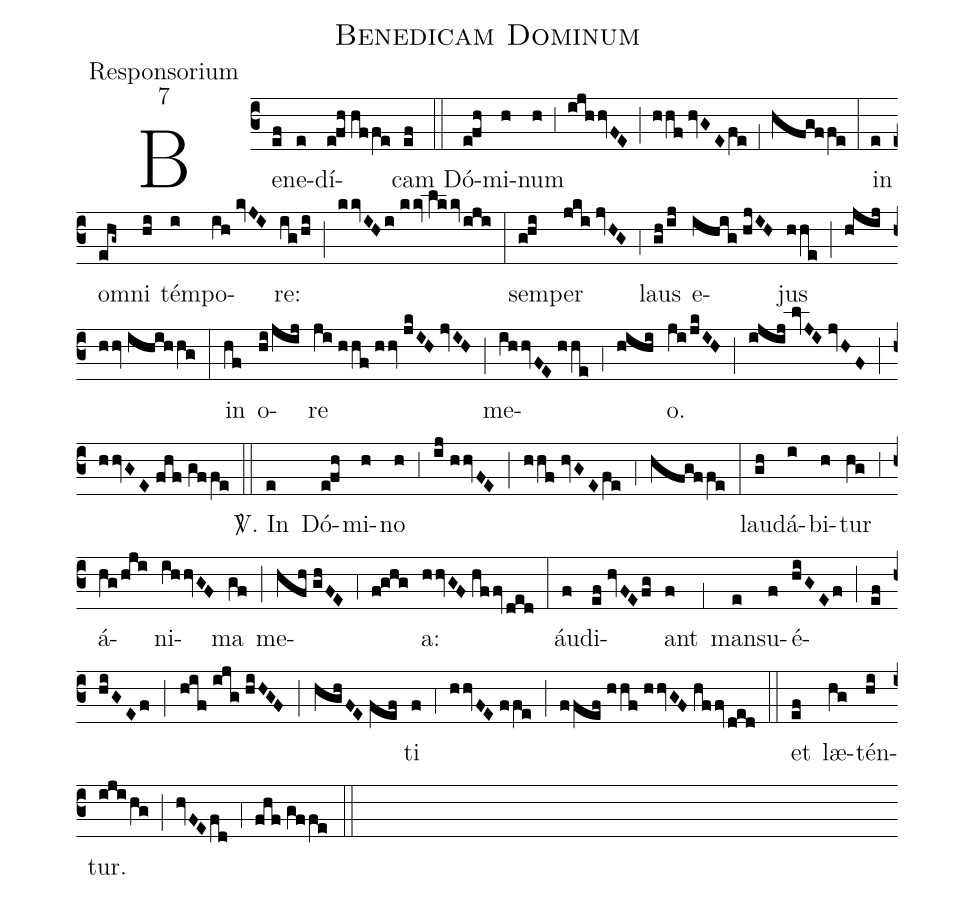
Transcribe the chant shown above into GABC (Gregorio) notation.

name:Benedicam Dominum;
office-part:Responsorium;
mode:7;
%%
(c3) Be(ef)ne(e)dí(e!fh//hffe)cam(ef) (::)
Dó(e!fh)mi(h)num(h) (,3) (ijhhvFE) (;) (hhf//hvGE/fe) (,1) (hfgffe) (:)
in(e) o(ehg~)mni(hi) tém(i)po(ih//kvJI)re:(ig/hi) (;) (kkvIHi//kkv//lkkv/iji) (:)
sem(g!hi)per(jki//jvHG) (,4) laus(gh/ij) e(ihig//hjIH)jus(hhe) (;) (hjij//hhv//ihihhg) (:)
in(hf) o(hi/jij)re(ji//hhf//hhv//jkIH//jvIH) (;) me(ihhvFE//hhe;4hihi)o.(ji/jkIH) (;) (ijij//lvJI//jvHF) (;) (hhvGE//fhf//gffe) (::)

<sp>V/</sp>. In(e) Dó(e!fh)mi(h)no(h) (,3) (ij//hhvFE) (;) (hhf//hvGE/fe) (,4) (hfgffe) (:)
lau(gh)dá(i)bi(h)tur(hg) (,3) á(hg/hji)ni(ihhvGF)ma(gf) (;) me(hfh//ghFE;4f!ghg)a:(hhvGF//hffv/ded) (:)
áu(f)di(ef//hvFE/fg)ant(f) (,1) man(e)su(f)é(hiGEf;ef//hiGEf;hif//ijg//hiHGF;hghFE//fef)ti(f) (,4) (hhvFE//ffe) (;) (ffef//hhf//hhvGF//hffv/ded) (::)
et(ef) læ(hg)tén(hi)tur.(iji/hg) (;) (hvFE/fd) (,4) (fhf//gffe) (::)
